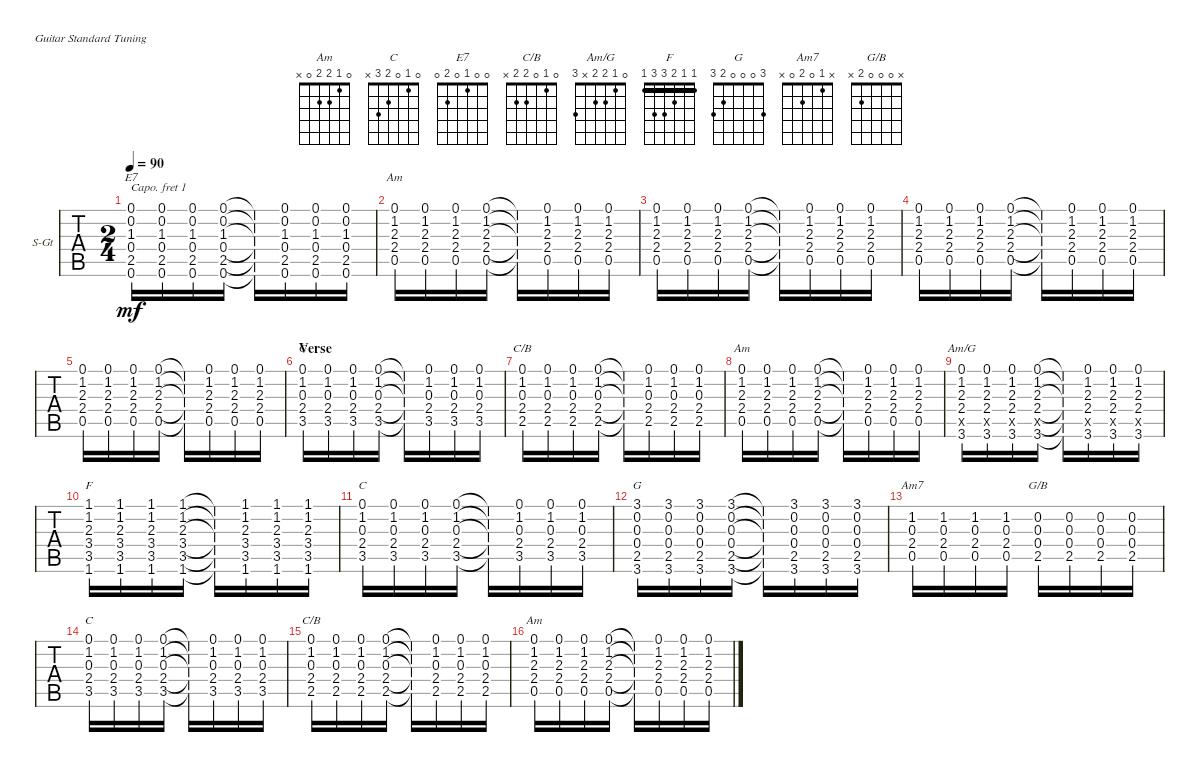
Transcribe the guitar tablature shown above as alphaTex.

\defaultSystemsLayout 4
\bracketExtendMode groupsimilarinstruments
\firstSystemTrackNameOrientation horizontal
\otherSystemsTrackNameOrientation horizontal
\track ("Steel Guitar" "S-Gt") {solo instrument acousticguitarsteel}
\staff {tabs}
\capo 1
\tuning (E4 B3 G3 D3 A2 E2)
\chord ("Am" 0 1 2 2 0 x) {showfingering false}
\chord ("C" 0 1 0 2 3 x) {showfingering false}
\chord ("E7" 0 0 1 0 2 0) {showfingering false}
\chord ("C/B" 0 1 0 2 2 x) {showfingering false}
\chord ("Am/G" 0 1 2 2 x 3) {showfingering false}
\chord ("F" 1 1 2 3 3 1) {showfingering false barre (1 1)}
\chord ("G" 3 0 0 0 2 3) {showfingering false}
\chord ("Am7" x 1 0 2 0 x) {showfingering false}
\chord ("G/B" x 0 0 0 2 x) {showfingering false}
\ts (2 4)
\tempo 90
\clef g2
\ks c
(0.1 2.5 0.4 1.3 0.2 0.6).16{ch "E7" dy mf} (0.1 2.5 0.4 1.3 0.2 0.6).16 (0.1 2.5 0.4 1.3 0.2 0.6).16 (0.1 2.5 0.4 1.3 0.2 0.6).16 (2.5{t} 0.4{t} 1.3{t} 0.2{t} 0.1{t} 0.6{t}).16 (0.1 2.5 0.4 1.3 0.2 0.6).16 (0.1 2.5 0.4 1.3 0.2 0.6).16 (0.1 2.5 0.4 1.3 0.2 0.6).16 |
(0.1 0.5 2.4 2.3 1.2).16{ch "Am"} (0.1 0.5 2.4 2.3 1.2).16 (0.1 0.5 2.4 2.3 1.2).16 (0.1 0.5 2.4 2.3 1.2).16 (0.5{t} 2.4{t} 2.3{t} 1.2{t} 0.1{t}).16 (0.1 0.5 2.4 2.3 1.2).16 (0.1 0.5 2.4 2.3 1.2).16 (0.1 0.5 2.4 2.3 1.2).16 |
(0.1 0.5 2.4 2.3 1.2).16 (0.1 0.5 2.4 2.3 1.2).16 (0.1 0.5 2.4 2.3 1.2).16 (0.1 0.5 2.4 2.3 1.2).16 (0.5{t} 2.4{t} 2.3{t} 1.2{t} 0.1{t}).16 (0.1 0.5 2.4 2.3 1.2).16 (0.1 0.5 2.4 2.3 1.2).16 (0.1 0.5 2.4 2.3 1.2).16 |
(0.1 0.5 2.4 2.3 1.2).16 (0.1 0.5 2.4 2.3 1.2).16 (0.1 0.5 2.4 2.3 1.2).16 (0.1 0.5 2.4 2.3 1.2).16 (0.5{t} 2.4{t} 2.3{t} 1.2{t} 0.1{t}).16 (0.1 0.5 2.4 2.3 1.2).16 (0.1 0.5 2.4 2.3 1.2).16 (0.1 0.5 2.4 2.3 1.2).16 |
(0.1 0.5 2.4 2.3 1.2).16 (0.1 0.5 2.4 2.3 1.2).16 (0.1 0.5 2.4 2.3 1.2).16 (0.1 0.5 2.4 2.3 1.2).16 (0.5{t} 2.4{t} 2.3{t} 1.2{t} 0.1{t}).16 (0.1 0.5 2.4 2.3 1.2).16 (0.1 0.5 2.4 2.3 1.2).16 (0.1 0.5 2.4 2.3 1.2).16 |
\section ("" "Verse")
(0.1 3.5 2.4 0.3 1.2).16{ch "C"} (0.1 3.5 2.4 0.3 1.2).16 (0.1 3.5 2.4 0.3 1.2).16 (0.1 3.5 2.4 0.3 1.2).16 (3.5{t} 2.4{t} 0.3{t} 1.2{t} 0.1{t}).16 (0.1 3.5 2.4 0.3 1.2).16 (0.1 3.5 2.4 0.3 1.2).16 (0.1 3.5 2.4 0.3 1.2).16 |
(0.1 2.5 2.4 0.3 1.2).16{ch "C/B"} (0.1 2.5 2.4 0.3 1.2).16 (0.1 2.5 2.4 0.3 1.2).16 (0.1 2.5 2.4 0.3 1.2).16 (2.5{t} 2.4{t} 0.3{t} 1.2{t} 0.1{t}).16 (0.1 2.5 2.4 0.3 1.2).16 (0.1 2.5 2.4 0.3 1.2).16 (0.1 2.5 2.4 0.3 1.2).16 |
(0.1 0.5 2.4 2.3 1.2).16{ch "Am"} (0.1 0.5 2.4 2.3 1.2).16 (0.1 0.5 2.4 2.3 1.2).16 (0.1 0.5 2.4 2.3 1.2).16 (0.5{t} 2.4{t} 2.3{t} 1.2{t} 0.1{t}).16 (0.1 0.5 2.4 2.3 1.2).16 (0.1 0.5 2.4 2.3 1.2).16 (0.1 0.5 2.4 2.3 1.2).16 |
(0.1 2.4 2.3 1.2 3.6 0.5{x}).16{ch "Am/G"} (0.1 2.4 2.3 1.2 3.6 0.5{x}).16 (0.1 2.4 2.3 1.2 3.6 0.5{x}).16 (0.1 2.4 2.3 1.2 3.6 0.5{x}).16 (2.4{t} 2.3{t} 1.2{t} 0.1{t} 3.6{t} 0.5{x t}).16 (0.1 2.4 2.3 1.2 3.6 0.5{x}).16 (0.1 2.4 2.3 1.2 3.6 0.5{x}).16 (0.1 2.4 2.3 1.2 3.6 0.5{x}).16 |
(1.1 3.5 3.4 2.3 1.2 1.6).16{ch "F"} (1.1 3.5 3.4 2.3 1.2 1.6).16 (1.1 3.5 3.4 2.3 1.2 1.6).16 (1.1 3.5 3.4 2.3 1.2 1.6).16 (3.5{t} 3.4{t} 2.3{t} 1.2{t} 1.1{t} 1.6{t}).16 (1.1 3.5 3.4 2.3 1.2 1.6).16 (1.1 3.5 3.4 2.3 1.2 1.6).16 (1.1 3.5 3.4 2.3 1.2 1.6).16 |
(0.1 3.5 2.4 0.3 1.2).16{ch "C"} (0.1 3.5 2.4 0.3 1.2).16 (0.1 3.5 2.4 0.3 1.2).16 (0.1 3.5 2.4 0.3 1.2).16 (3.5{t} 2.4{t} 0.3{t} 1.2{t} 0.1{t}).16 (0.1 3.5 2.4 0.3 1.2).16 (0.1 3.5 2.4 0.3 1.2).16 (0.1 3.5 2.4 0.3 1.2).16 |
(3.1 2.5 0.4 0.3 0.2 3.6).16{ch "G"} (3.1 2.5 0.4 0.3 0.2 3.6).16 (3.1 2.5 0.4 0.3 0.2 3.6).16 (3.1 2.5 0.4 0.3 0.2 3.6).16 (2.5{t} 0.4{t} 0.3{t} 0.2{t} 3.1{t} 3.6{t}).16 (3.1 2.5 0.4 0.3 0.2 3.6).16 (3.1 2.5 0.4 0.3 0.2 3.6).16 (3.1 2.5 0.4 0.3 0.2 3.6).16 |
(0.5 2.4 0.3 1.2).16{ch "Am7"} (0.5 2.4 0.3 1.2).16 (0.5 2.4 0.3 1.2).16 (0.5 2.4 0.3 1.2).16 (2.5 0.4 0.3 0.2).16{ch "G/B"} (2.5 0.4 0.3 0.2).16 (2.5 0.4 0.3 0.2).16 (2.5 0.4 0.3 0.2).16 |
(0.1 3.5 2.4 0.3 1.2).16{ch "C"} (0.1 3.5 2.4 0.3 1.2).16 (0.1 3.5 2.4 0.3 1.2).16 (0.1 3.5 2.4 0.3 1.2).16 (3.5{t} 2.4{t} 0.3{t} 1.2{t} 0.1{t}).16 (0.1 3.5 2.4 0.3 1.2).16 (0.1 3.5 2.4 0.3 1.2).16 (0.1 3.5 2.4 0.3 1.2).16 |
(0.1 2.5 2.4 0.3 1.2).16{ch "C/B"} (0.1 2.5 2.4 0.3 1.2).16 (0.1 2.5 2.4 0.3 1.2).16 (0.1 2.5 2.4 0.3 1.2).16 (2.5{t} 2.4{t} 0.3{t} 1.2{t} 0.1{t}).16 (0.1 2.5 2.4 0.3 1.2).16 (0.1 2.5 2.4 0.3 1.2).16 (0.1 2.5 2.4 0.3 1.2).16 |
(0.1 0.5 2.4 2.3 1.2).16{ch "Am"} (0.1 0.5 2.4 2.3 1.2).16 (0.1 0.5 2.4 2.3 1.2).16 (0.1 0.5 2.4 2.3 1.2).16 (0.5{t} 2.4{t} 2.3{t} 1.2{t} 0.1{t}).16 (0.1 0.5 2.4 2.3 1.2).16 (0.1 0.5 2.4 2.3 1.2).16 (0.1 0.5 2.4 2.3 1.2).16
